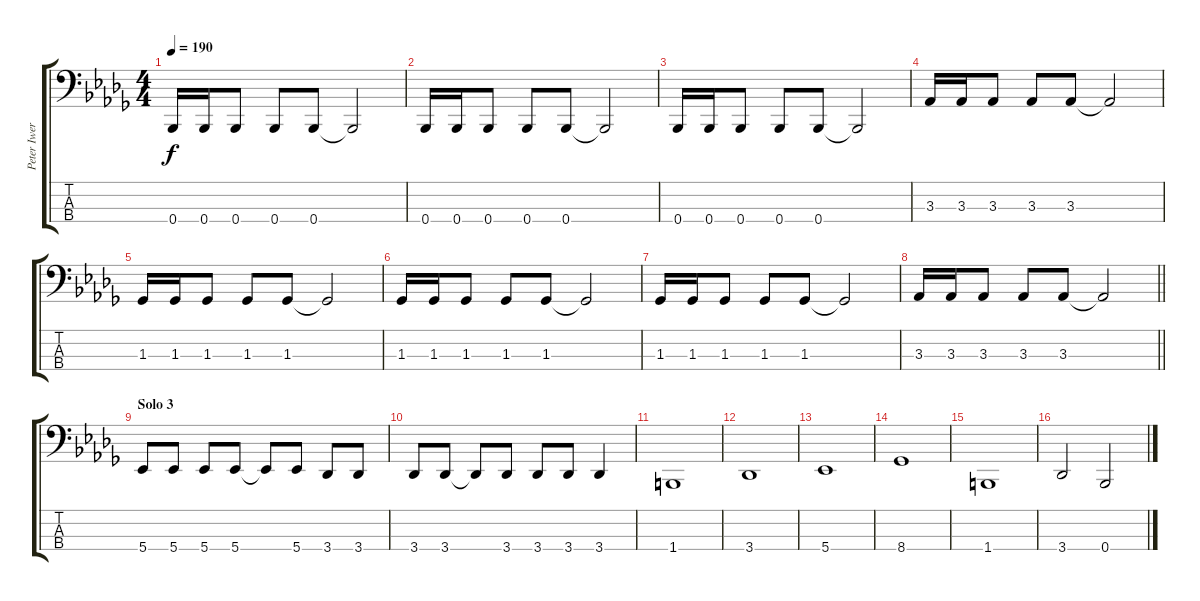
\track ("Peter Iwers" "Peter Iwer") {instrument electricbassfinger}
\staff {score tabs}
\tuning (Eb2 Bb1 F1 Bb0) {hide}
\ts (4 4)
\tempo 190
\clef f4
\ks db
0.4.16{dy f} 0.4.16 0.4.8 0.4.8 0.4.8 0.4{t}.2 |
0.4.16 0.4.16 0.4.8 0.4.8 0.4.8 0.4{t}.2 |
0.4.16 0.4.16 0.4.8 0.4.8 0.4.8 0.4{t}.2 |
3.3.16 3.3.16 3.3.8 3.3.8 3.3.8 3.3{t}.2 |
1.3.16 1.3.16 1.3.8 1.3.8 1.3.8 1.3{t}.2 |
1.3.16 1.3.16 1.3.8 1.3.8 1.3.8 1.3{t}.2 |
1.3.16 1.3.16 1.3.8 1.3.8 1.3.8 1.3{t}.2 |
\barLineRight lightlight
3.3.16 3.3.16 3.3.8 3.3.8 3.3.8 3.3{t}.2 |
\section ("" "Solo 3")
5.4.8 5.4.8 5.4.8 5.4.8 5.4{t}.8 5.4.8 3.4.8 3.4.8 |
3.4.8 3.4.8 3.4{t}.8 3.4.8 3.4.8 3.4.8 3.4.4 |
1.4.1 |
3.4.1 |
5.4.1 |
8.4.1 |
1.4.1 |
3.4.2 0.4.2
